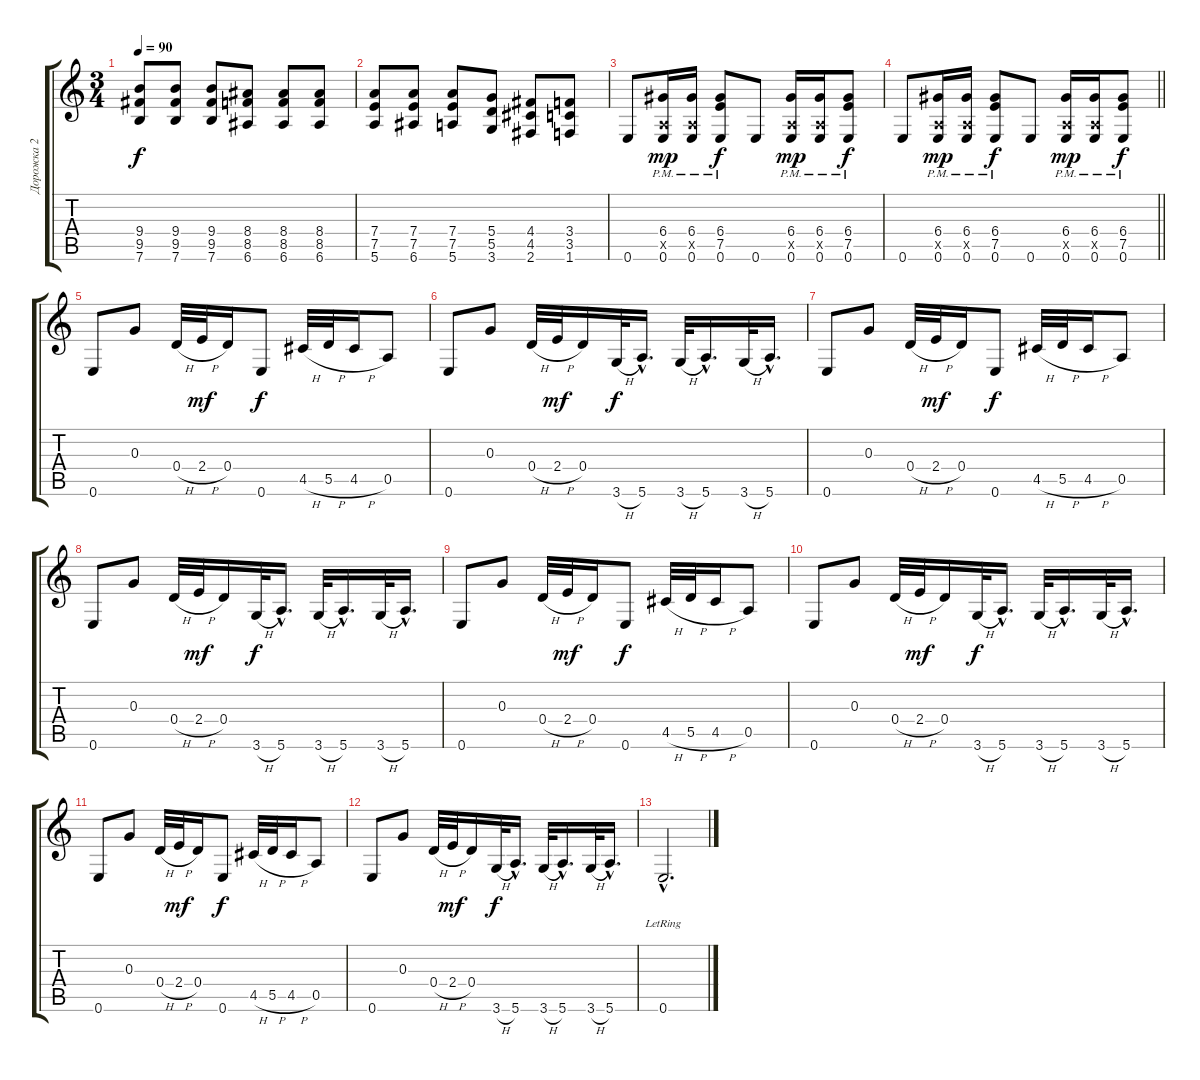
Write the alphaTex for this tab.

\track ("Дорожка 2" "Дорожка 2") {instrument acousticguitarsteel}
\staff {score tabs}
\tuning (E4 B3 G3 D3 A2 E2) {hide}
\ts (3 4)
\tempo 90
\clef g2
\ks c
(9.4 9.5 7.6).8{dy f} (9.4 9.5 7.6).8 (9.4 9.5 7.6).8 (8.4 8.5 6.6).8 (8.4 8.5 6.6).8 (8.4 8.5 6.6).8 |
(7.4 7.5 5.6).8 (7.4 7.5 6.6).8 (7.4 7.5 5.6).8 (5.4 5.5 3.6).8 (4.4 4.5 2.6).8 (3.4 3.5 1.6).8 |
0.6.8 (6.4{pm} 0.5{x} 0.6{pm}).16{dy mp} (6.4{pm} 0.5{x} 0.6{pm}).16 (6.4{pm} 7.5{pm} 0.6{pm}).8{dy f} 0.6.8 (6.4{pm} 0.5{x} 0.6{pm}).16{dy mp} (6.4{pm} 0.5{x} 0.6{pm}).16 (6.4{pm} 7.5{pm} 0.6{pm}).8{dy f} |
\barLineRight lightlight
0.6.8 (6.4{pm} 0.5{x} 0.6{pm}).16{dy mp} (6.4{pm} 0.5{x} 0.6{pm}).16 (6.4{pm} 7.5{pm} 0.6{pm}).8{dy f} 0.6.8 (6.4{pm} 0.5{x} 0.6{pm}).16{dy mp} (6.4{pm} 0.5{x} 0.6{pm}).16 (6.4{pm} 7.5{pm} 0.6{pm}).8{dy f} |
0.6.8{volume 14} 0.3.8 0.4{h}.32 2.4{h}.32{dy mf} 0.4.16 0.6.8{dy f} 4.5{h}.32 5.5{h}.32 4.5{h}.16 0.5.8 |
0.6.8 0.3.8 0.4{h}.32 2.4{h}.32{dy mf} 0.4.16 3.6{h}.32{dy f} 5.6{hac}.16{d} 3.6{h}.32 5.6{hac}.16{d} 3.6{h}.32 5.6{hac}.16{d} |
0.6.8 0.3.8 0.4{h}.32 2.4{h}.32{dy mf} 0.4.16 0.6.8{dy f} 4.5{h}.32 5.5{h}.32 4.5{h}.16 0.5.8 |
0.6.8 0.3.8 0.4{h}.32 2.4{h}.32{dy mf} 0.4.16 3.6{h}.32{dy f} 5.6{hac}.16{d} 3.6{h}.32 5.6{hac}.16{d} 3.6{h}.32 5.6{hac}.16{d} |
0.6.8 0.3.8 0.4{h}.32 2.4{h}.32{dy mf} 0.4.16 0.6.8{dy f} 4.5{h}.32 5.5{h}.32 4.5{h}.16 0.5.8 |
0.6.8 0.3.8 0.4{h}.32 2.4{h}.32{dy mf} 0.4.16 3.6{h}.32{dy f} 5.6{hac}.16{d} 3.6{h}.32 5.6{hac}.16{d} 3.6{h}.32 5.6{hac}.16{d} |
0.6.8 0.3.8 0.4{h}.32 2.4{h}.32{dy mf} 0.4.16 0.6.8{dy f} 4.5{h}.32 5.5{h}.32 4.5{h}.16 0.5.8 |
0.6.8 0.3.8 0.4{h}.32 2.4{h}.32{dy mf} 0.4.16 3.6{h}.32{dy f} 5.6{hac}.16{d} 3.6{h}.32 5.6{hac}.16{d} 3.6{h}.32 5.6{hac}.16{d} |
0.6{hac lr}.2{d}
